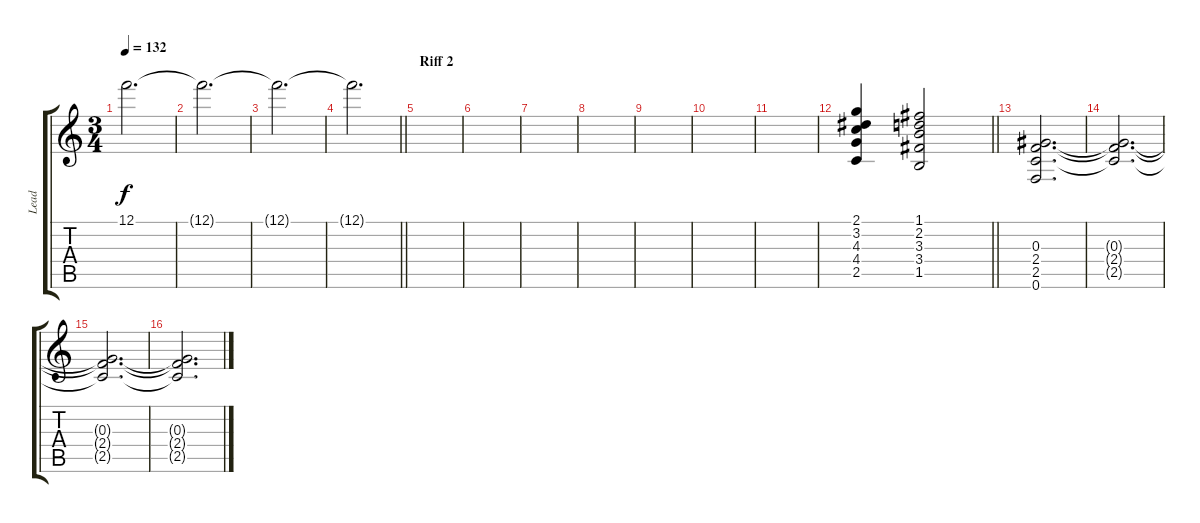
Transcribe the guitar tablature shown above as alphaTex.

\track ("Lead" "Lead") {instrument distortionguitar}
\staff {score tabs}
\tuning (F4 C4 Ab3 Eb3 Bb2 F2) {hide}
\ts (3 4)
\tempo 132
\clef g2
\ks c
12.1.2{d dy f volume 8} |
12.1{t}.2{d} |
12.1{t}.2{d} |
\barLineRight lightlight
12.1{t}.2{d} |
\section ("" "Riff 2")
|
|
|
|
|
|
|
\barLineRight lightlight
(2.1 3.2 4.3 4.4 2.5).4 (1.1 2.2 3.3 3.4 1.5).2 |
(0.3 2.4 2.5 0.6).2{d volume 0} |
(0.3{t} 2.4{t} 2.5{t}).2{d} |
(0.3{t} 2.4{t} 2.5{t}).2{d} |
(0.3{t} 2.4{t} 2.5{t}).2{d}
